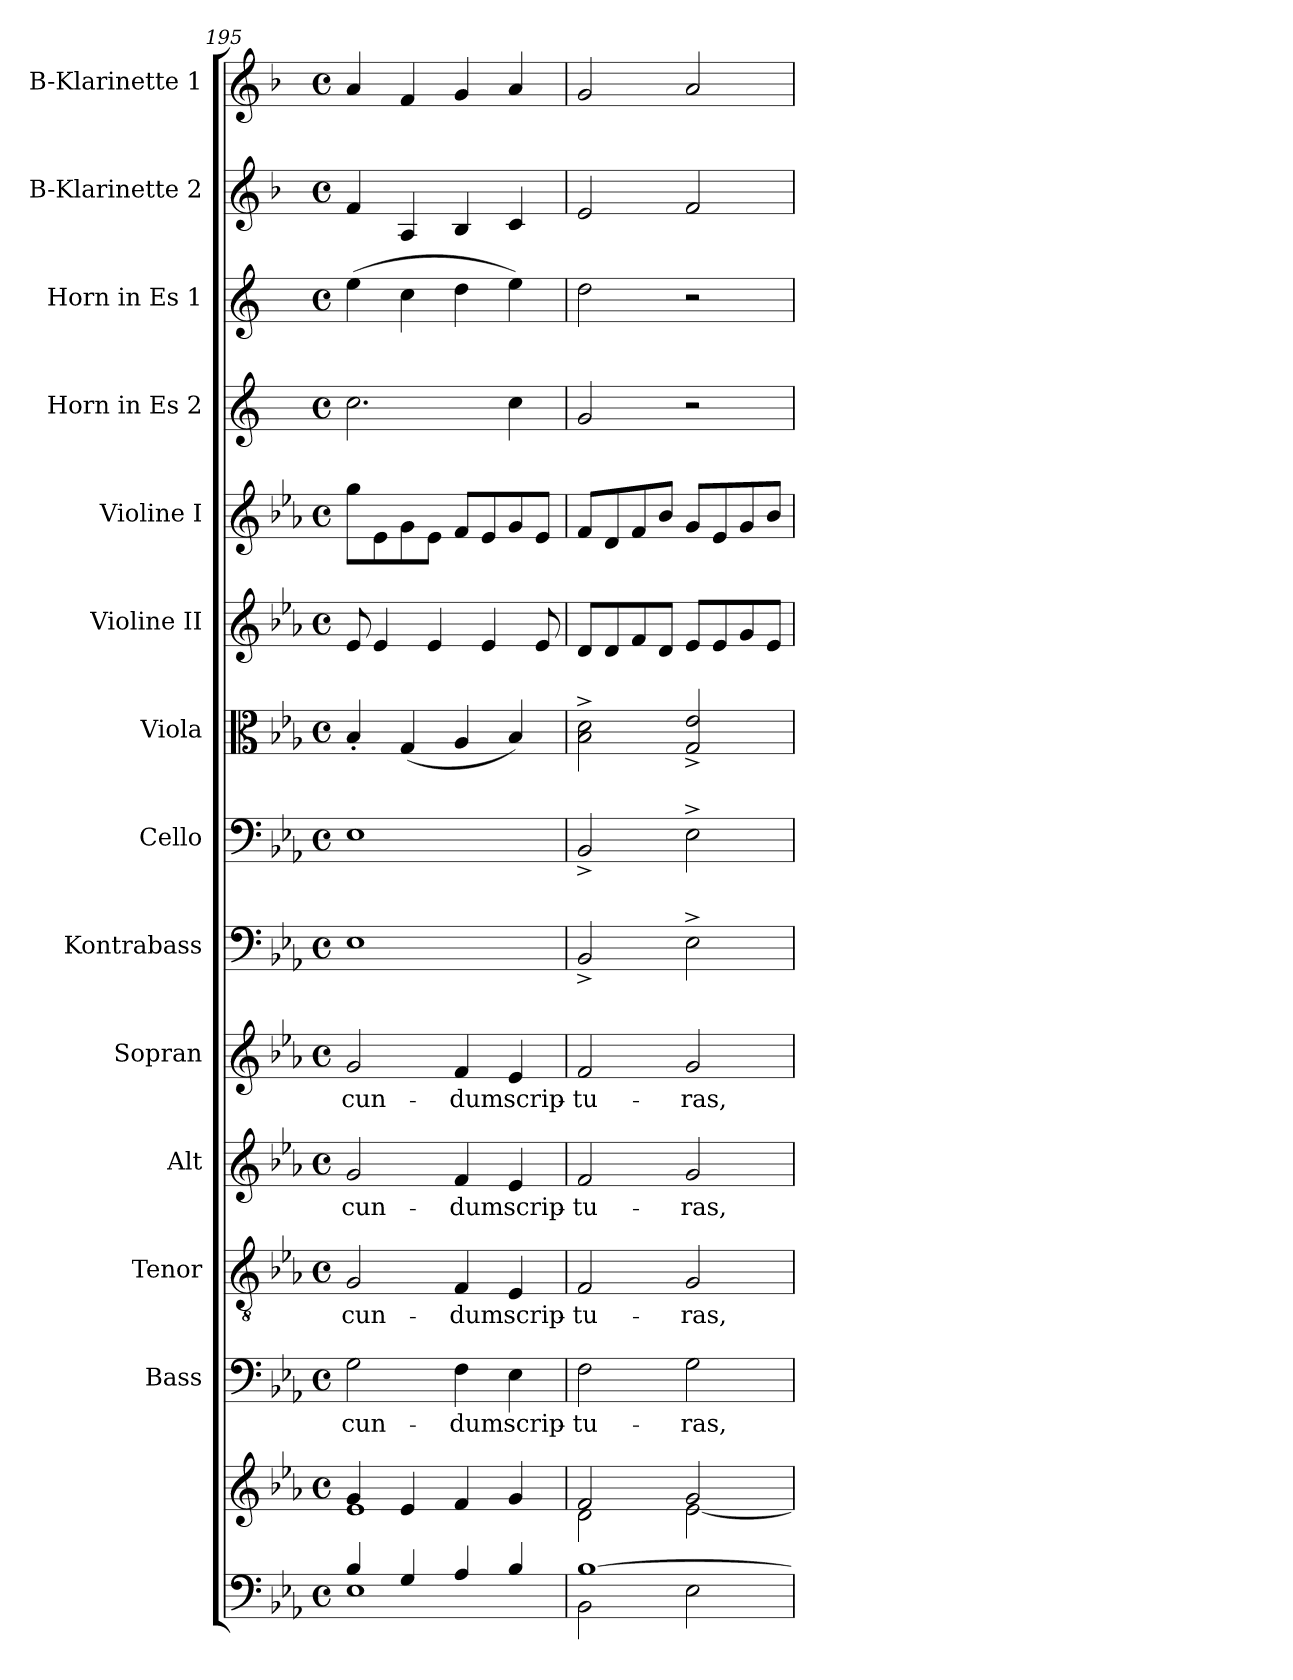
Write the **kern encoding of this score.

**kern	**kern	**kern	**text	**kern	**text	**kern	**text	**kern	**text	**kern	**kern	**kern	**kern	**kern	**kern	**kern	**kern	**kern
*part14	*part14	*part13	*part13	*part12	*part12	*part11	*part11	*part10	*part10	*part9	*part8	*part7	*part6	*part5	*part4	*part3	*part2	*part1
*staff15	*staff14	*staff13	*staff13	*staff12	*staff12	*staff11	*staff11	*staff10	*staff10	*staff9	*staff8	*staff7	*staff6	*staff5	*staff4	*staff3	*staff2	*staff1
*	*	*I"Bass	*	*I"Tenor	*	*I"Alt	*	*I"Sopran	*	*I"Kontrabass	*I"Cello	*I"Viola	*I"Violine II	*I"Violine I	*I"Horn in Es 2	*I"Horn in Es 1	*I"B-Klarinette 2	*I"B-Klarinette 1
*	*	*I'B.	*	*I'T.	*	*I'A.	*	*I'S.	*	*I'Kb.	*	*I'Vla.	*I'Vl. II	*I'Vl. I	*I'Hrn. 2	*I'Hrn. 1	*I'Kl. 2	*I'Kl. 1
*clefF4	*clefG2	*clefF4	*	*clefGv2	*	*clefG2	*	*clefG2	*	*clefF4	*clefF4	*clefC3	*clefG2	*clefG2	*clefG2	*clefG2	*clefG2	*clefG2
*	*	*	*	*	*	*	*	*	*	*ITrd7c12	*	*	*	*	*ITrd5c9	*ITrd5c9	*ITrd1c2	*ITrd1c2
*k[b-e-a-]	*k[b-e-a-]	*k[b-e-a-]	*	*k[b-e-a-]	*	*k[b-e-a-]	*	*k[b-e-a-]	*	*k[b-e-a-]	*k[b-e-a-]	*k[b-e-a-]	*k[b-e-a-]	*k[b-e-a-]	*k[b-e-a-]	*k[b-e-a-]	*k[b-e-a-]	*k[b-e-a-]
*E-:	*E-:	*E-:	*	*E-:	*	*E-:	*	*E-:	*	*E-:	*E-:	*E-:	*E-:	*E-:	*E-:	*E-:	*E-:	*E-:
*M4/4	*M4/4	*M4/4	*	*M4/4	*	*M4/4	*	*M4/4	*	*M4/4	*M4/4	*M4/4	*M4/4	*M4/4	*M4/4	*M4/4	*M4/4	*M4/4
*met(c)	*met(c)	*met(c)	*	*met(c)	*	*met(c)	*	*met(c)	*	*met(c)	*met(c)	*met(c)	*met(c)	*met(c)	*met(c)	*met(c)	*met(c)	*met(c)
=195	=195	=195	=195	=195	=195	=195	=195	=195	=195	=195	=195	=195	=195	=195	=195	=195	=195	=195
*^	*^	*	*	*	*	*	*	*	*	*	*	*	*	*	*	*	*	*
!	!	!	!	!	!LO:LY:b	!	!LO:LY:b	!	!LO:LY:b	!	!LO:LY:b	!	!	!	!	!	!	!	!	!
4B-/	1E-	4g/	1e-	2G\	-cun-	2G/	-cun-	2g/	-cun-	2g/	-cun-	1EE-	1E-	4B-'</	8e-/	8gg\L	2.e-\	(>4g\	4e-/	4g/
.	.	.	.	.	.	.	.	.	.	.	.	.	.	.	4e-/	8e-\	.	.	.	.
4G/	.	4e-/	.	.	.	.	.	.	.	.	.	.	.	(<4G/	.	8g\	.	4e-\	4G/	4e-/
.	.	.	.	.	.	.	.	.	.	.	.	.	.	.	4e-/	8e-\J	.	.	.	.
!	!	!	!	!	!LO:LY:b	!	!LO:LY:b	!	!LO:LY:b	!	!LO:LY:b	!	!	!	!	!	!	!	!	!
4A-/	.	4f/	.	4F\	-dum	4F/	-dum	4f/	-dum	4f/	-dum	.	.	4A-/	.	8f/L	.	4f\	4A-/	4f/
.	.	.	.	.	.	.	.	.	.	.	.	.	.	.	4e-/	8e-/	.	.	.	.
!	!	!	!	!	!LO:LY:b	!	!LO:LY:b	!	!LO:LY:b	!	!LO:LY:b	!	!	!	!	!	!	!	!	!
4B-/	.	4g/	.	4E-\	scrip-	4E-/	scrip-	4e-/	scrip-	4e-/	scrip-	.	.	4B-/)	.	8g/	4e-\	4g\)	4B-/	4g/
.	.	.	.	.	.	.	.	.	.	.	.	.	.	.	8e-/	8e-/J	.	.	.	.
=196	=196	=196	=196	=196	=196	=196	=196	=196	=196	=196	=196	=196	=196	=196	=196	=196	=196	=196	=196	=196
!	!	!	!	!	!LO:LY:b	!	!LO:LY:b	!	!LO:LY:b	!	!LO:LY:b	!	!	!	!	!	!	!	!	!
[>1B-	2BB-\	2f/	2d\	2F\	-tu-	2F/	-tu-	2f/	-tu-	2f/	-tu-	2BBB-^</	2BB-^</	2B-\^> 2d\^>	8d/L	8f/L	2B-/	2f\	2d/	2f/
.	.	.	.	.	.	.	.	.	.	.	.	.	.	.	8d/	8d/	.	.	.	.
.	.	.	.	.	.	.	.	.	.	.	.	.	.	.	8f/	8f/	.	.	.	.
.	.	.	.	.	.	.	.	.	.	.	.	.	.	.	8d/J	8b-/J	.	.	.	.
!	!	!	!	!	!LO:LY:b	!	!LO:LY:b	!	!LO:LY:b	!	!LO:LY:b	!	!	!	!	!	!	!	!	!
.	2E-\	2g/	[<2e-\	2G\	-ras,	2G/	-ras,	2g/	-ras,	2g/	-ras,	2EE-^>\	2E-^>\	2G/^< 2e-/^<	8e-/L	8g/L	2r	2r	2e-/	2g/
.	.	.	.	.	.	.	.	.	.	.	.	.	.	.	8e-/	8e-/	.	.	.	.
.	.	.	.	.	.	.	.	.	.	.	.	.	.	.	8g/	8g/	.	.	.	.
.	.	.	.	.	.	.	.	.	.	.	.	.	.	.	8e-/J	8b-/J	.	.	.	.
*v	*v	*	*	*	*	*	*	*	*	*	*	*	*	*	*	*	*	*	*	*
*	*v	*v	*	*	*	*	*	*	*	*	*	*	*	*	*	*	*	*	*
=	=	=	=	=	=	=	=	=	=	=	=	=	=	=	=	=	=	=
*-	*-	*-	*-	*-	*-	*-	*-	*-	*-	*-	*-	*-	*-	*-	*-	*-	*-	*-
